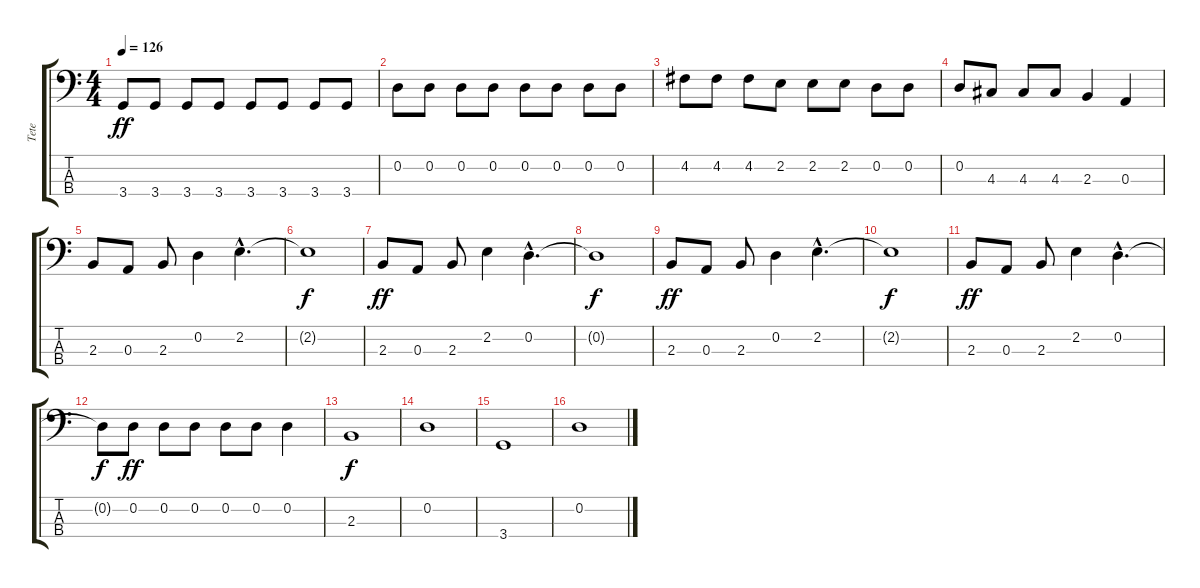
\track ("Tete" "Tete") {instrument slapbass2}
\staff {score tabs}
\tuning (G2 D2 A1 E1) {hide}
\ts (4 4)
\tempo 126
\clef f4
\ks c
3.4.8{dy ff} 3.4.8 3.4.8 3.4.8 3.4.8 3.4.8 3.4.8 3.4.8 |
0.2.8 0.2.8 0.2.8 0.2.8 0.2.8 0.2.8 0.2.8 0.2.8 |
4.2.8 4.2.8 4.2.8 2.2.8 2.2.8 2.2.8 0.2.8 0.2.8 |
0.2.8 4.3.8 4.3.8 4.3.8 2.3.4 0.3.4 |
2.3.8 0.3.8 2.3.8 0.2.4 2.2{hac}.4{d} |
2.2{t}.1{dy f} |
2.3.8{dy ff} 0.3.8 2.3.8 2.2.4 0.2{hac}.4{d} |
0.2{t}.1{dy f} |
2.3.8{dy ff} 0.3.8 2.3.8 0.2.4 2.2{hac}.4{d} |
2.2{t}.1{dy f} |
2.3.8{dy ff} 0.3.8 2.3.8 2.2.4 0.2{hac}.4{d} |
0.2{t}.8{dy f} 0.2.8{dy ff} 0.2.8 0.2.8 0.2.8 0.2.8 0.2.4 |
2.3.1{dy f} |
0.2.1 |
3.4.1 |
0.2.1
